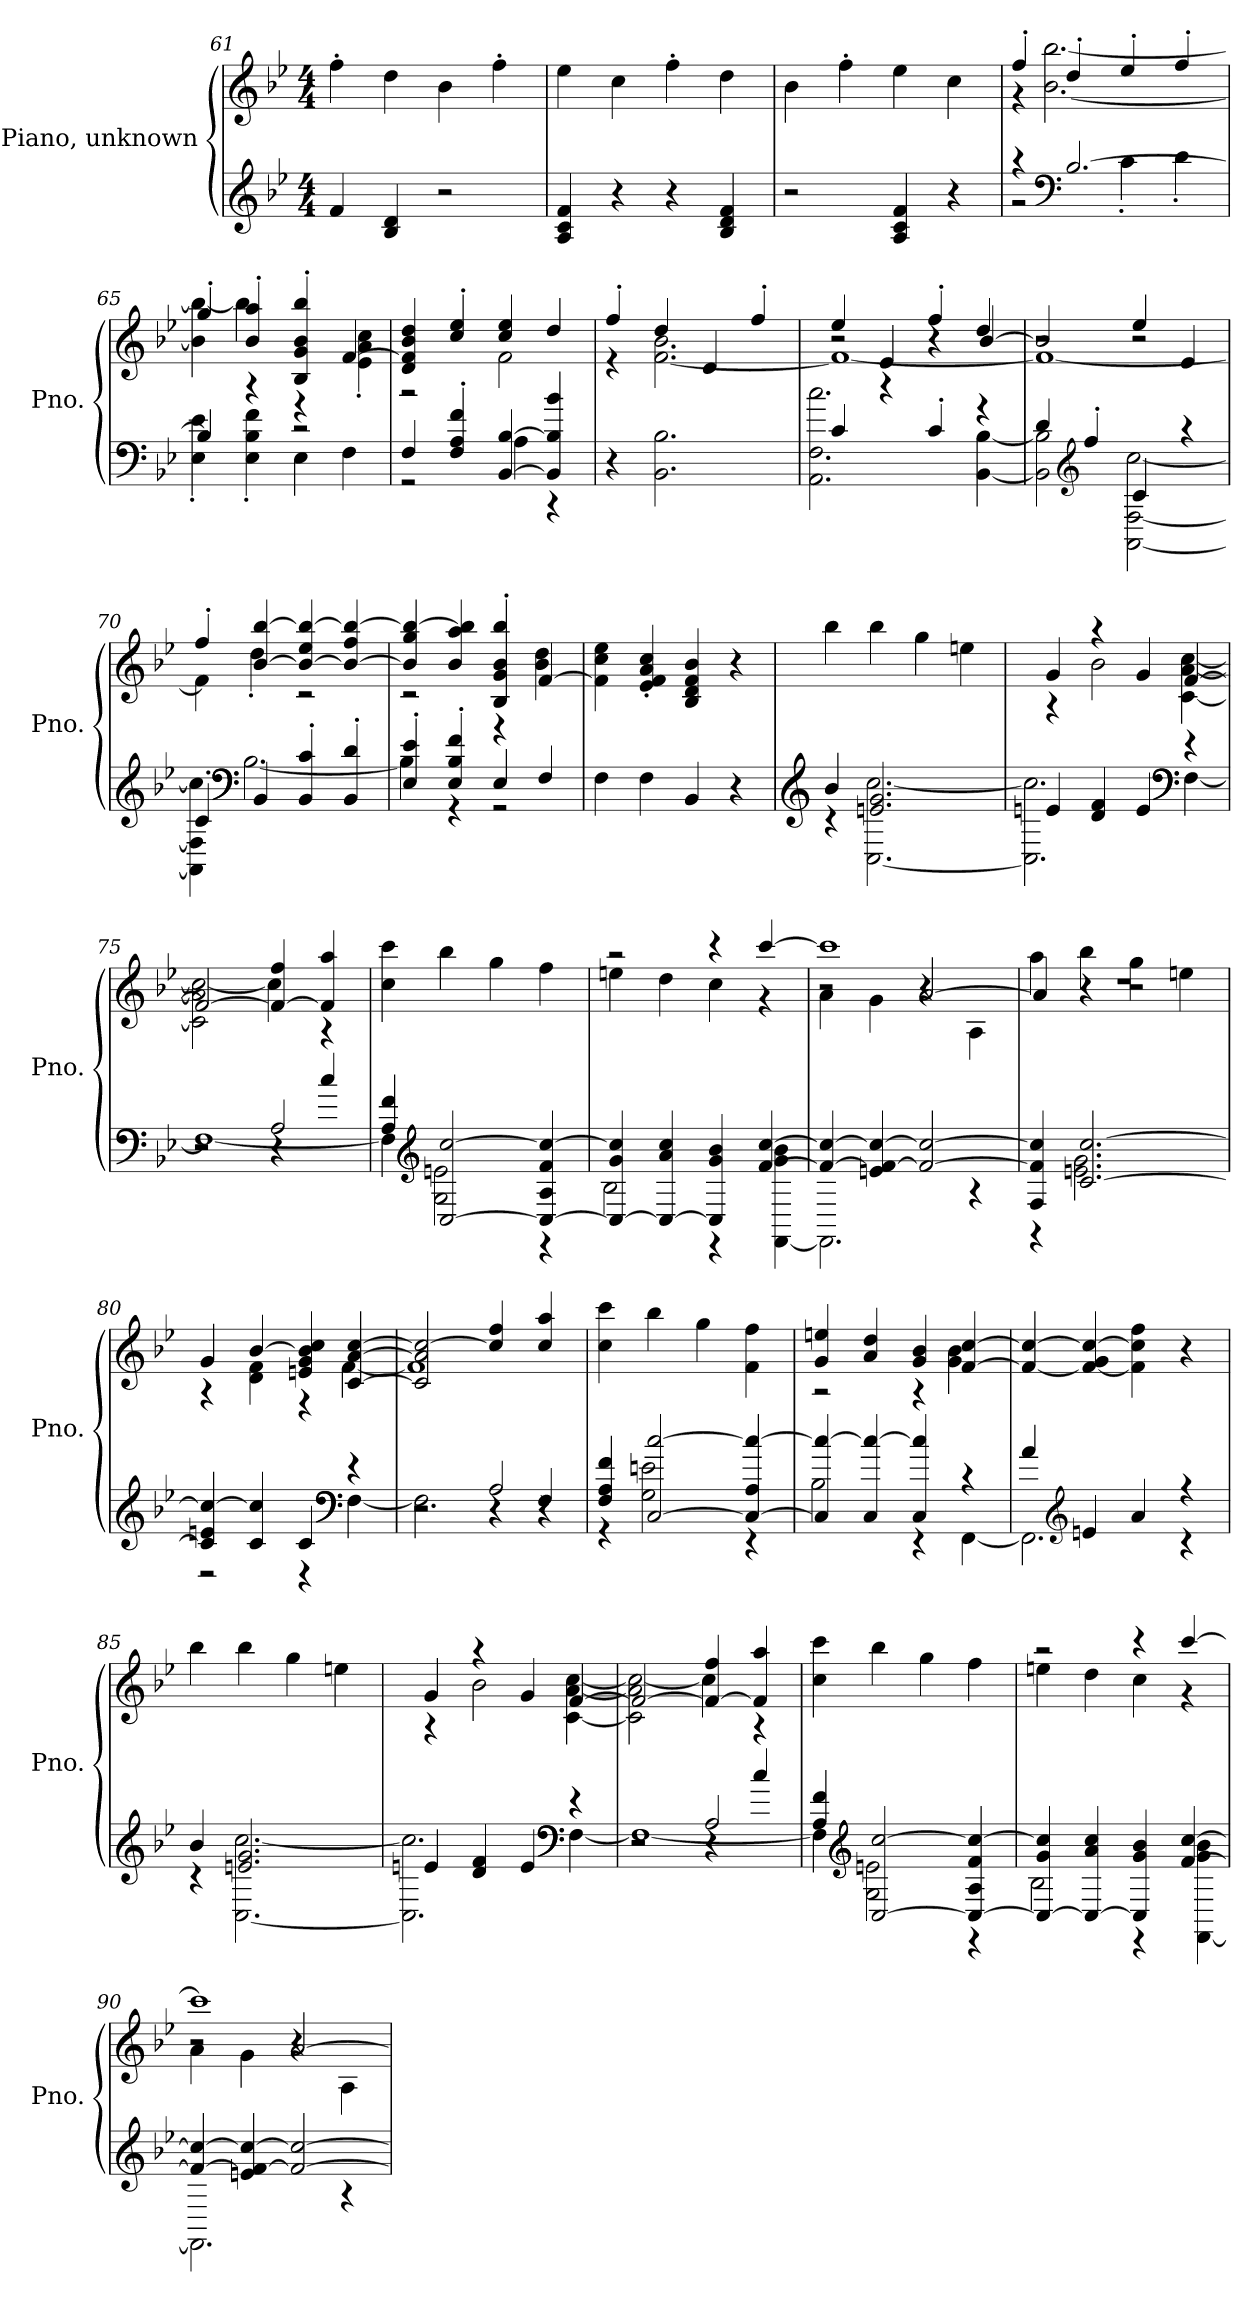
**kern	**kern
*part1	*part1
*staff2	*staff1
*I"Piano, unknown	*
*I'Pno.	*
*clefG2	*clefG2
*k[b-e-]	*k[b-e-]
*M4/4	*M4/4
=61	=61
4f/	4ff'\
4B-/ 4d/	4dd\
2r	4b-\
.	4ff'\
!!LO:LB:g=z
=62	=62
4A/ 4c/ 4f/	4ee-\
4r	4cc\
4r	4ff'\
4B-/ 4d/ 4f/	4dd\
=63	=63
2r	4b-\
.	4ff'\
4A/ 4c/ 4f/	4ee-\
4r	4cc\
=64	=64
*^	*^
4r	2r	4ff'/	4r
*clefF4	*	*	*
[2.B-/	.	4dd'/	[2.b-\ [2.bb-\
.	4c'\	4ee-'/	.
.	4d'\	4ff'/	.
=65	=65	=65	=65
4B-/]	4E-\' 4e-\'	4gg'/	4b-\] 4bb-\_
4r	4E-\' 4B-\' 4f\'	4b-/' 4aa/'	4bb-\]
2r	4E-\	4B-/' 4g/' 4b-/' 4bb-/'	4r
.	4F\	[4f/	4e-\' 4a\' 4cc\'
=66	=66	=66	=66
4F/	2r	4d/ 4f/] 4b-/ 4dd/	2r
4F/' 4A/' 4f/'	.	4cc/' 4ee-/'	.
[4BB-/ [4B-/	4A\	4cc/ 4ee-/	2f\
4BB-/] 4B-/] 4b-/	4r	4dd/	.
*v	*v	*	*
=67	=67	=67
4r	4ff'/	4r
2.BB-\ 2.B-\	4dd/	[2.f\ 2.b-\
.	4d/	.
.	4ff'/	.
=68	=68	=68
*^	*	*^
4c/	2.AA\ 2.F\ 2.cc\	4ee-/	1f_	2r
4r	.	4e-/	.	.
4c'/	.	4ff'/	.	4r
4r	[4BB-\ [4B-\	4dd/	.	[4b-/
!!LO:LB:g=z	!!	!!
=69	=69	=69	=69	=69
4d/	2BB-\] 2B-\]	2r	1f_	2b-/]
*clefG2	*	*	*	*
4ff'/	.	.	.	.
4c/	[2AA\ [2F\ [2cc\	4ee-/	.	2r
4r	.	4e-/	.	.
*	*	*	*v	*v
=70	=70	=70	=70
4c'/	4AA\] 4F\] 4cc\]	4ff'/	4f\]
*clefF4	*	*	*
4BB-/	[2.B-\	[4b-/ [4bb-/	4dd'\
4BB-/' 4c/'	.	4b-/_ 4ee-/ 4bb-/_	2r
4BB-/' 4d/'	.	4b-/_ 4ff/ 4bb-/_	.
=71	=71	=71	=71
4E-/' 4e-/'	4B-\]	4b-/] 4gg/ 4bb-/_	2r
4E-/' 4B-/' 4f/'	4r	4b-/ 4aa/ 4bb-/]	.
4E-/	2r	4B-/' 4g/' 4b-/' 4bb-/'	4r
4F/	.	[4f/	4b-\ 4dd\
*v	*v	*	*
*	*v	*v
=72	=72
4F\	4f\] 4cc\ 4ee-\
4F\	4e-/' 4f/' 4a/' 4cc/'
4BB-/	4B-/ 4d/ 4f/ 4b-/
4r	4r
=73	=73
*clefG2	*
*^	*
4b-/	4r	4bb-\
2.en/ 2.g/	[2.C\ [2.cc\	4bb-\
.	.	4gg\
.	.	4een\
=74	=74	=74
*	*	*^
4en/	2.C\] 2.cc\]	4g/	4r
4d/ 4f/	.	4r	2b-\
4e/	.	4g/	.
*clefF4	*	*	*
4r	[4F\	[4f/	[4c\ [4a\ [4cc\
!!LO:LB:g=z	!!
=75	=75	=75	=75
*	*^	*	*
2r	1F_	2r	2f/_	2c\] 2a\] 2cc\_
4r	.	2A/	4f/_ 4ff/	4cc\]
4cc/	.	.	4f/] 4aa/	4r
*	*v	*v	*	*
*	*	*v	*v
=76	=76	=76
4A/ 4f/	4F\]	4cc\ 4ccc\
*clefG2	*	*
[2C/ [2cc/	2G\ 2en\	4bb-\
.	.	4gg\
4C/_ 4A/ 4f/ 4cc/_	4r	4ff\
=77	=77	=77
*	*	*^
4C/_ 4g/ 4cc/]	2B-\	2r	4een\
4C/_ 4a/ 4cc/	.	.	4dd\
4C/] 4g/ 4b-/	4r	4r	4cc\
[4f/ [4cc/	[4FF\ 4g\ 4b-\	[4ccc/	4r
=78	=78	=78	=78
*	*	*	*^
4f/_ 4cc/_	2.FF\]	1ccc]	4a\	2r
4en/ 4f/_ 4cc/_	.	.	4g\	.
2f/_ 2cc/_	.	.	4r	[2a/
.	4r	.	4A\	.
=79	=79	=79	=79	=79
4F/ 4f/] 4cc/]	4r	1r	4aa\	4a/]
[2.c/ [2.cc/	2.en\ 2.g\	.	4bb-\	4r
.	.	.	4gg\	2r
.	.	.	4een\	.
*	*	*	*v	*v
=80	=80	=80	=80
4c/] 4en/ 4cc/_	2r	4g/	4r
4c/ 4cc/]	.	[4b-/	4d\ 4f\
4c/	4r	4en/ 4g/ 4b-/] 4cc/	4r
*clefF4	*	*	*
4r	[4F\	[4c/ [4a/ [4cc/	[4f\
!!LO:PB:g=z	!!
=81	=81	=81	=81
*	*^	*	*
2r	2.F\]	2r	2c/] 2a/] 2cc/_	1f]
4r	.	2A/	4cc/] 4ff/	.
4F/	4r	.	4cc/ 4aa/	.
*	*v	*v	*	*
*	*	*v	*v
=82	=82	=82
4F/ 4A/ 4f/	4r	4cc\ 4ccc\
[2C/ [2cc/	2G\ 2en\	4bb-\
.	.	4gg\
4C/_ 4A/ 4cc/_	4r	4f\ 4ff\
=83	=83	=83
*	*	*^
4C/] 4cc/_	2B-\	4g/ 4een/	2r
4C/ 4cc/_	.	4a/ 4dd/	.
4C/ 4cc/]	4r	4g/ 4b-/	4r
4r	[4FF\	[4f/ [4cc/	4g\ 4b-\
*	*	*v	*v
=84	=84	=84
4a/	2.FF\]	4f/_ 4cc/_
*clefG2	*	*
4en/	.	4f/_ 4g/ 4cc/_
4a/	.	4f\] 4cc\] 4ff\
4r	4r	4r
=85	=85	=85
4b-/	4r	4bb-\
2.en/ 2.g/	[2.C\ [2.cc\	4bb-\
.	.	4gg\
.	.	4een\
=86	=86	=86
*	*	*^
4en/	2.C\] 2.cc\]	4g/	4r
4d/ 4f/	.	4r	2b-\
4e/	.	4g/	.
*clefF4	*	*	*
4r	[4F\	[4f/	[4c\ [4a\ [4cc\
!!LO:LB:g=z	!!
=87	=87	=87	=87
*	*^	*	*
2r	1F_	2r	2f/_	2c\] 2a\] 2cc\_
4r	.	2A/	4f/_ 4ff/	4cc\]
4cc/	.	.	4f/] 4aa/	4r
*	*v	*v	*	*
*	*	*v	*v
=88	=88	=88
4A/ 4f/	4F\]	4cc\ 4ccc\
*clefG2	*	*
[2C/ [2cc/	2G\ 2en\	4bb-\
.	.	4gg\
4C/_ 4A/ 4f/ 4cc/_	4r	4ff\
=89	=89	=89
*	*	*^
4C/_ 4g/ 4cc/]	2B-\	2r	4een\
4C/_ 4a/ 4cc/	.	.	4dd\
4C/] 4g/ 4b-/	4r	4r	4cc\
[4f/ [4cc/	[4FF\ 4g\ 4b-\	[4ccc/	4r
=90	=90	=90	=90
*	*	*	*^
4f/_ 4cc/_	2.FF\]	1ccc]	4a\	2r
4en/ 4f/_ 4cc/_	.	.	4g\	.
2f/_ 2cc/_	.	.	4r	[2a/
.	4r	.	4A\	.
*v	*v	*	*	*
*	*v	*v	*v
=	=
*-	*-
